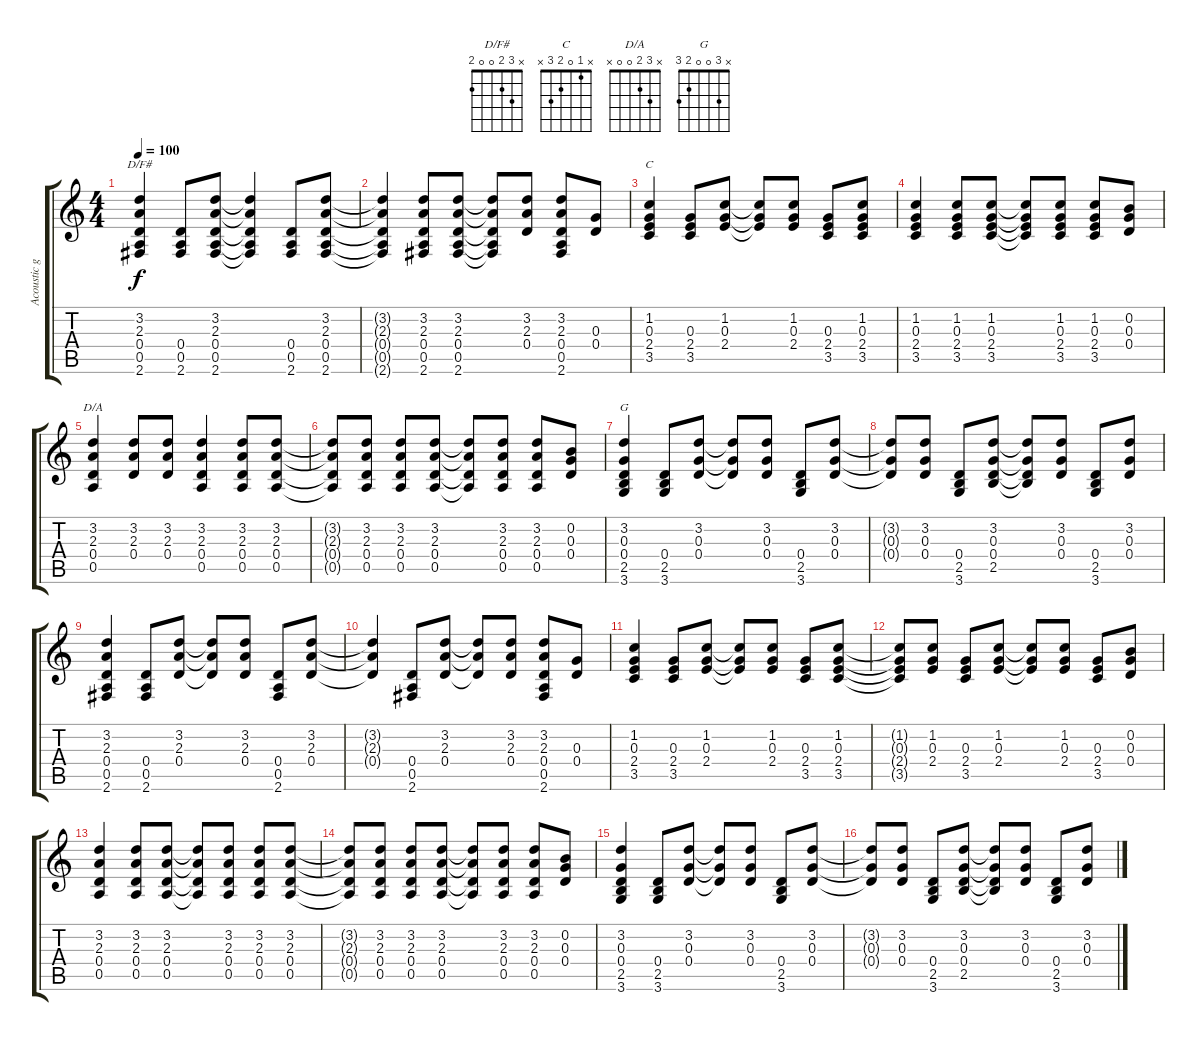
\track ("Acoustic guitar" "Acoustic g") {instrument acousticguitarsteel}
\staff {score tabs}
\tuning (E4 B3 G3 D3 A2 E2) {hide}
\chord ("D/F#" x 3 2 0 0 2)
\chord ("C" x 1 0 2 3 x)
\chord ("D/A" x 3 2 0 0 x)
\chord ("G" x 3 0 0 2 3)
\ts (4 4)
\tempo 100
\clef g2
\ks c
(3.2 2.3 0.4 0.5 2.6).4{ch "D/F#" dy f} (0.4 0.5 2.6).8 (3.2 2.3 0.4 0.5 2.6).8 (3.2{t} 2.3{t} 0.4{t} 0.5{t} 2.6{t}).4 (0.4 0.5 2.6).8 (3.2 2.3 0.4 0.5 2.6).8 |
(3.2{t} 2.3{t} 0.4{t} 0.5{t} 2.6{t}).4 (3.2 2.3 0.4 0.5 2.6).8 (3.2 2.3 0.4 0.5 2.6).8 (3.2{t} 2.3{t} 0.4{t} 0.5{t} 2.6{t}).8 (3.2 2.3 0.4).8 (3.2 2.3 0.4 0.5 2.6).8 (0.3 0.4).8 |
(1.2 0.3 2.4 3.5).4{ch "C"} (0.3 2.4 3.5).8 (1.2 0.3 2.4).8 (1.2{t} 0.3{t} 2.4{t}).8 (1.2 0.3 2.4).8 (0.3 2.4 3.5).8 (1.2 0.3 2.4 3.5).8 |
(1.2 0.3 2.4 3.5).4 (1.2 0.3 2.4 3.5).8 (1.2 0.3 2.4 3.5).8 (1.2{t} 0.3{t} 2.4{t} 3.5{t}).8 (1.2 0.3 2.4 3.5).8 (1.2 0.3 2.4 3.5).8 (0.2 0.3 0.4).8 |
(3.2 2.3 0.4 0.5).4{ch "D/A"} (3.2 2.3 0.4).8 (3.2 2.3 0.4).8 (3.2 2.3 0.4 0.5).4 (3.2 2.3 0.4 0.5).8 (3.2 2.3 0.4 0.5).8 |
(3.2{t} 2.3{t} 0.4{t} 0.5{t}).8 (3.2 2.3 0.4 0.5).8 (3.2 2.3 0.4 0.5).8 (3.2 2.3 0.4 0.5).8 (3.2{t} 2.3{t} 0.4{t} 0.5{t}).8 (3.2 2.3 0.4 0.5).8 (3.2 2.3 0.4 0.5).8 (0.2 0.3 0.4).8 |
(3.2 0.3 0.4 2.5 3.6).4{ch "G"} (0.4 2.5 3.6).8 (3.2 0.3 0.4).8 (3.2{t} 0.3{t} 0.4{t}).8 (3.2 0.3 0.4).8 (0.4 2.5 3.6).8 (3.2 0.3 0.4).8 |
(3.2{t} 0.3{t} 0.4{t}).8 (3.2 0.3 0.4).8 (0.4 2.5 3.6).8 (3.2 0.3 0.4 2.5).8 (3.2{t} 0.3{t} 0.4{t} 2.5{t}).8 (3.2 0.3 0.4).8 (0.4 2.5 3.6).8 (3.2 0.3 0.4).8 |
(3.2 2.3 0.4 0.5 2.6).4 (0.4 0.5 2.6).8 (3.2 2.3 0.4).8 (3.2{t} 2.3{t} 0.4{t}).8 (3.2 2.3 0.4).8 (0.4 0.5 2.6).8 (3.2 2.3 0.4).8 |
(3.2{t} 2.3{t} 0.4{t}).4 (0.4 0.5 2.6).8 (3.2 2.3 0.4).8 (3.2{t} 2.3{t} 0.4{t}).8 (3.2 2.3 0.4).8 (3.2 2.3 0.4 0.5 2.6).8 (0.3 0.4).8 |
(1.2 0.3 2.4 3.5).4 (0.3 2.4 3.5).8 (1.2 0.3 2.4).8 (1.2{t} 0.3{t} 2.4{t}).8 (1.2 0.3 2.4).8 (0.3 2.4 3.5).8 (1.2 0.3 2.4 3.5).8 |
(1.2{t} 0.3{t} 2.4{t} 3.5{t}).8 (1.2 0.3 2.4).8 (0.3 2.4 3.5).8 (1.2 0.3 2.4).8 (1.2{t} 0.3{t} 2.4{t}).8 (1.2 0.3 2.4).8 (0.3 2.4 3.5).8 (0.2 0.3 0.4).8 |
(3.2 2.3 0.4 0.5).4 (3.2 2.3 0.4 0.5).8 (3.2 2.3 0.4 0.5).8 (3.2{t} 2.3{t} 0.4{t} 0.5{t}).8 (3.2 2.3 0.4 0.5).8 (3.2 2.3 0.4 0.5).8 (3.2 2.3 0.4 0.5).8 |
(3.2{t} 2.3{t} 0.4{t} 0.5{t}).8 (3.2 2.3 0.4 0.5).8 (3.2 2.3 0.4 0.5).8 (3.2 2.3 0.4 0.5).8 (3.2{t} 2.3{t} 0.4{t} 0.5{t}).8 (3.2 2.3 0.4 0.5).8 (3.2 2.3 0.4 0.5).8 (0.2 0.3 0.4).8 |
(3.2 0.3 0.4 2.5 3.6).4 (0.4 2.5 3.6).8 (3.2 0.3 0.4).8 (3.2{t} 0.3{t} 0.4{t}).8 (3.2 0.3 0.4).8 (0.4 2.5 3.6).8 (3.2 0.3 0.4).8 |
(3.2{t} 0.3{t} 0.4{t}).8 (3.2 0.3 0.4).8 (0.4 2.5 3.6).8 (3.2 0.3 0.4 2.5).8 (3.2{t} 0.3{t} 0.4{t} 2.5{t}).8 (3.2 0.3 0.4).8 (0.4 2.5 3.6).8 (3.2 0.3 0.4).8
